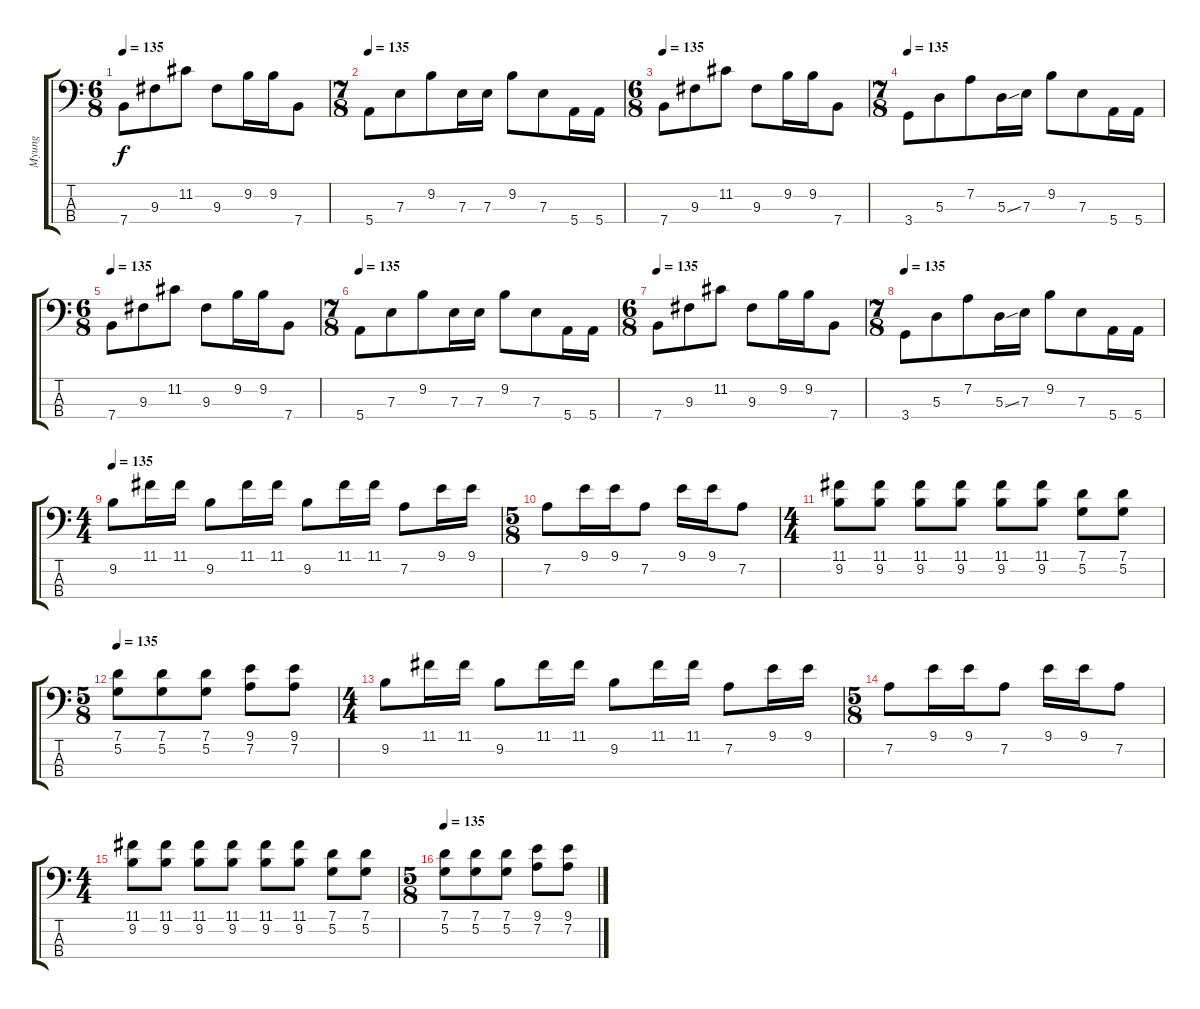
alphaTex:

\track ("Myung" "Myung") {instrument electricbassfinger}
\staff {score tabs}
\tuning (G2 D2 A1 E1) {hide}
\ts (6 8)
\tempo 135
\clef f4
\ks c
7.4.8{dy f} 9.3.8 11.2.8 9.3.8 9.2.16 9.2.16 7.4.8 |
\ts (7 8)
\tempo 135
5.4.8 7.3.8 9.2.8 7.3.16 7.3.16 9.2.8 7.3.8 5.4.16 5.4.16 |
\ts (6 8)
\tempo 135
7.4.8 9.3.8 11.2.8 9.3.8 9.2.16 9.2.16 7.4.8 |
\ts (7 8)
\tempo 135
3.4.8 5.3.8 7.2.8 5.3{ss}.16 7.3.16 9.2.8 7.3.8 5.4.16 5.4.16 |
\ts (6 8)
\tempo 135
7.4.8 9.3.8 11.2.8 9.3.8 9.2.16 9.2.16 7.4.8 |
\ts (7 8)
\tempo 135
5.4.8 7.3.8 9.2.8 7.3.16 7.3.16 9.2.8 7.3.8 5.4.16 5.4.16 |
\ts (6 8)
\tempo 135
7.4.8 9.3.8 11.2.8 9.3.8 9.2.16 9.2.16 7.4.8 |
\ts (7 8)
\tempo 135
3.4.8 5.3.8 7.2.8 5.3{ss}.16 7.3.16 9.2.8 7.3.8 5.4.16 5.4.16 |
\ts (4 4)
\tempo 135
9.2.8 11.1.16 11.1.16 9.2.8 11.1.16 11.1.16 9.2.8 11.1.16 11.1.16 7.2.8 9.1.16 9.1.16 |
\ts (5 8)
7.2.8 9.1.16 9.1.16 7.2.8 9.1.16 9.1.16 7.2.8 |
\ts (4 4)
(11.1 9.2).8 (11.1 9.2).8 (11.1 9.2).8 (11.1 9.2).8 (11.1 9.2).8 (11.1 9.2).8 (7.1 5.2).8 (7.1 5.2).8 |
\ts (5 8)
\tempo 135
(7.1 5.2).8 (7.1 5.2).8 (7.1 5.2).8 (9.1 7.2).8 (9.1 7.2).8 |
\ts (4 4)
9.2.8 11.1.16 11.1.16 9.2.8 11.1.16 11.1.16 9.2.8 11.1.16 11.1.16 7.2.8 9.1.16 9.1.16 |
\ts (5 8)
7.2.8 9.1.16 9.1.16 7.2.8 9.1.16 9.1.16 7.2.8 |
\ts (4 4)
(11.1 9.2).8 (11.1 9.2).8 (11.1 9.2).8 (11.1 9.2).8 (11.1 9.2).8 (11.1 9.2).8 (7.1 5.2).8 (7.1 5.2).8 |
\ts (5 8)
\tempo 135
(7.1 5.2).8 (7.1 5.2).8 (7.1 5.2).8 (9.1 7.2).8 (9.1 7.2).8
